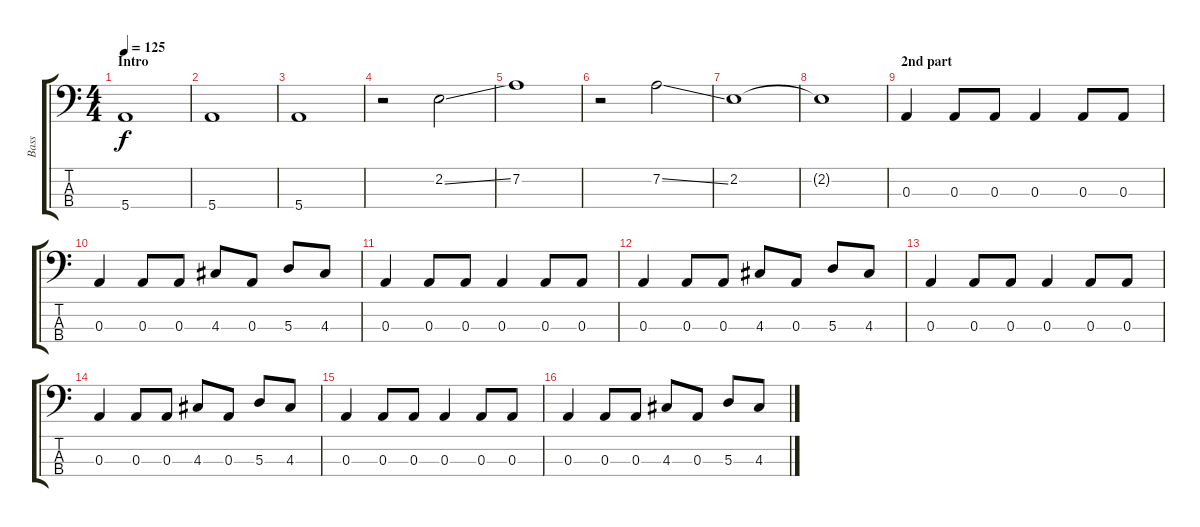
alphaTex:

\track ("Bass" "Bass") {instrument acousticguitarnylon}
\staff {score tabs}
\tuning (G2 D2 A1 E1) {hide}
\ts (4 4)
\section ("" "Intro")
\tempo 125
\clef f4
\ks c
5.4.1{dy f instrument acousticguitarnylon} |
5.4.1 |
5.4.1 |
r.2 2.2{ss}.2 |
7.2.1 |
r.2 7.2{ss}.2 |
2.2.1 |
2.2{t}.1 |
\section ("" "2nd part")
0.3.4 0.3.8 0.3.8 0.3.4 0.3.8 0.3.8 |
0.3.4 0.3.8 0.3.8 4.3.8 0.3.8 5.3.8 4.3.8 |
0.3.4 0.3.8 0.3.8 0.3.4 0.3.8 0.3.8 |
0.3.4 0.3.8 0.3.8 4.3.8 0.3.8 5.3.8 4.3.8 |
0.3.4 0.3.8 0.3.8 0.3.4 0.3.8 0.3.8 |
0.3.4 0.3.8 0.3.8 4.3.8 0.3.8 5.3.8 4.3.8 |
0.3.4 0.3.8 0.3.8 0.3.4 0.3.8 0.3.8 |
0.3.4 0.3.8 0.3.8 4.3.8 0.3.8 5.3.8 4.3.8
